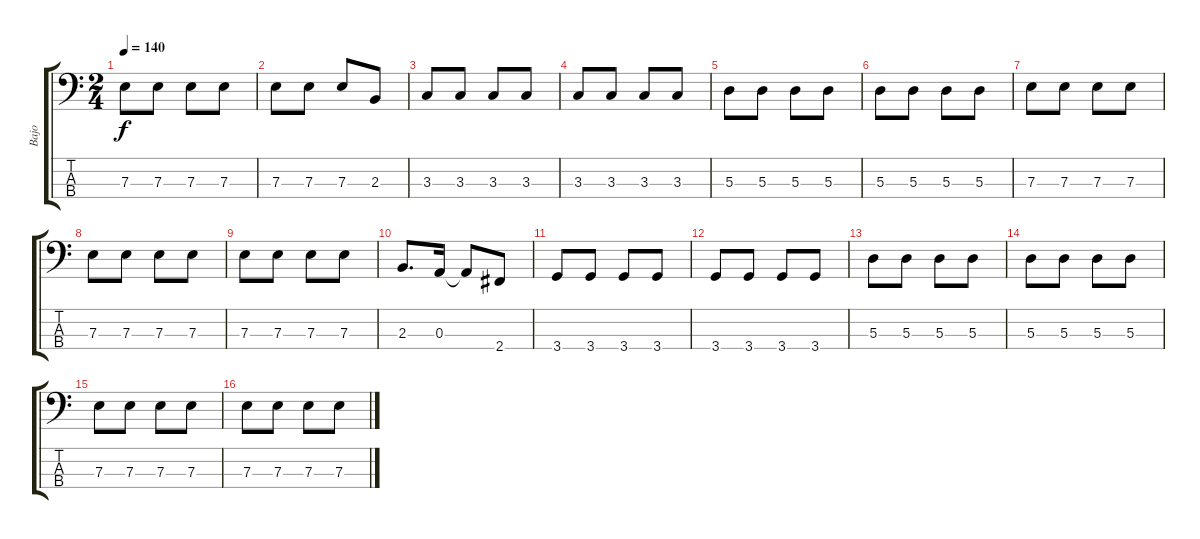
\track ("Bajo" "Bajo") {instrument electricbassfinger}
\staff {score tabs}
\tuning (G2 D2 A1 E1) {hide}
\ts (2 4)
\tempo 140
\clef f4
\ks c
7.3.8{dy f} 7.3.8 7.3.8 7.3.8 |
7.3.8 7.3.8 7.3.8 2.3.8 |
3.3.8 3.3.8 3.3.8 3.3.8 |
3.3.8 3.3.8 3.3.8 3.3.8 |
5.3.8 5.3.8 5.3.8 5.3.8 |
5.3.8 5.3.8 5.3.8 5.3.8 |
7.3.8 7.3.8 7.3.8 7.3.8 |
7.3.8 7.3.8 7.3.8 7.3.8 |
7.3.8 7.3.8 7.3.8 7.3.8 |
2.3.8{d} 0.3.16 0.3{t}.8 2.4.8 |
3.4.8 3.4.8 3.4.8 3.4.8 |
3.4.8 3.4.8 3.4.8 3.4.8 |
5.3.8 5.3.8 5.3.8 5.3.8 |
5.3.8 5.3.8 5.3.8 5.3.8 |
7.3.8 7.3.8 7.3.8 7.3.8 |
7.3.8 7.3.8 7.3.8 7.3.8
